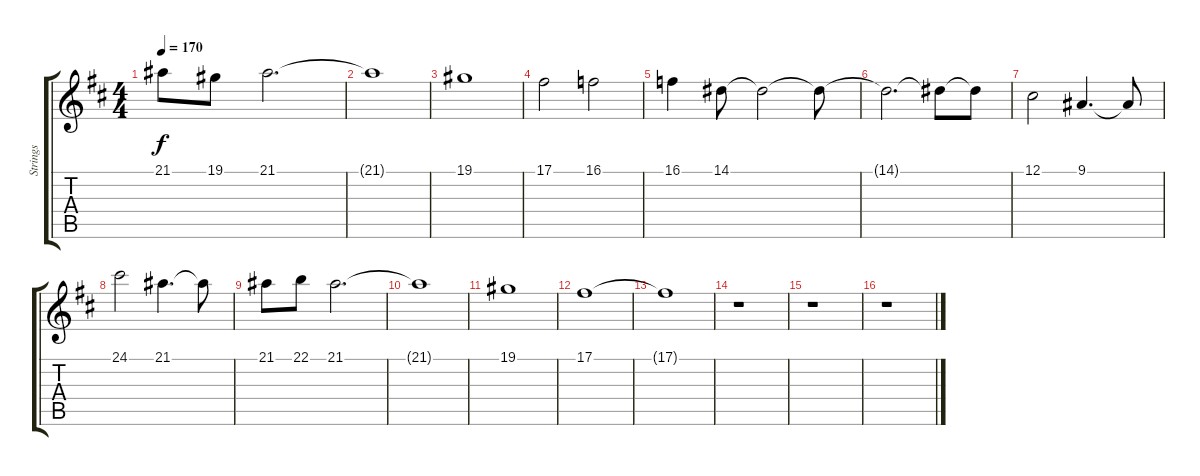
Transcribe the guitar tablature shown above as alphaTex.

\track ("Strings" "Strings") {instrument stringensemble1}
\staff {score tabs}
\tuning (Db4 Ab3 E3 B2 Gb2 B1) {hide}
\ts (4 4)
\tempo 170
\clef g2
\ks bminor
21.1.8{dy f} 19.1.8 21.1.2{d} |
21.1{t}.1 |
19.1.1 |
17.1.2 16.1.2 |
16.1.4 14.1.8 14.1{t}.2 14.1{t}.8 |
14.1{t}.2{d} 14.1{t}.8 14.1{t}.8 |
12.1.2 9.1.4{d} 9.1{t}.8 |
24.1.2 21.1.4{d} 21.1{t}.8 |
21.1.8 22.1.8 21.1.2{d} |
21.1{t}.1 |
19.1.1 |
17.1.1 |
17.1{t}.1{volume 0} |
r.1 |
r.1 |
r.1{volume 16}
